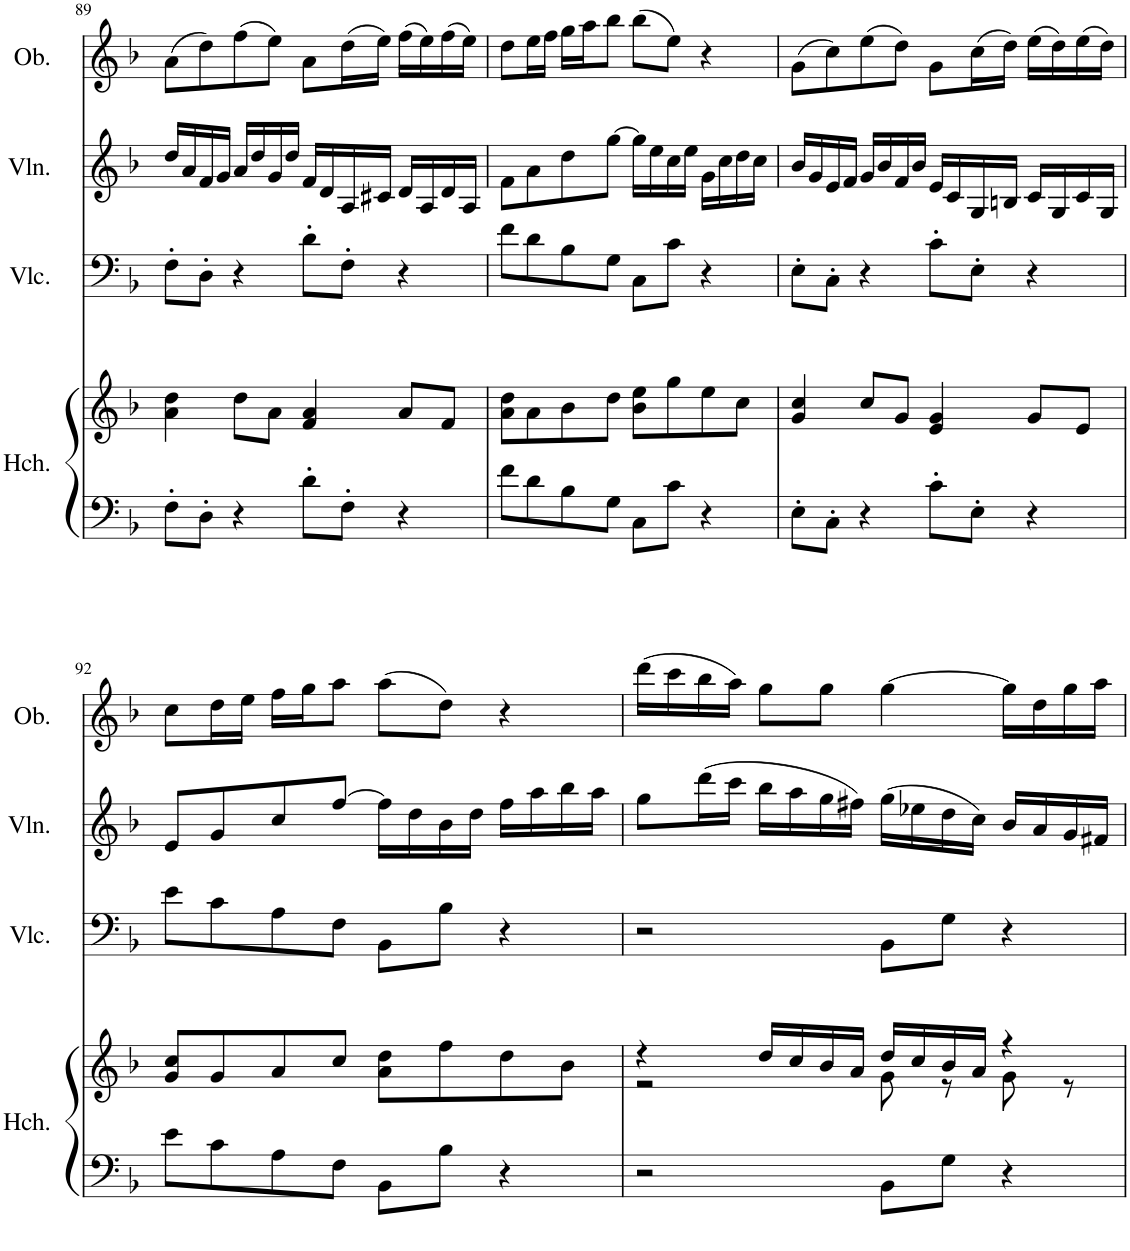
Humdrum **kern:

**kern	**kern	**kern	**kern	**kern
*part4	*part4	*part3	*part2	*part1
*staff5	*staff4	*staff3	*staff2	*staff1
*I"Harpsichord	*	*I"Violoncello	*I"Violin	*I"Oboe
*I'Hch.	*	*I'Vlc.	*I'Vln.	*I'Ob.
!!LO:PB:g=z
*clefF4	*clefG2	*clefF4	*clefG2	*clefG2
*k[b-]	*k[b-]	*k[b-]	*k[b-]	*k[b-]
*M4/4	*M4/4	*M4/4	*M4/4	*M4/4
*met(c)	*met(c)	*met(c)	*met(c)	*met(c)
=89	=89	=89	=89	=89
8F'\L	4a\ 4dd\	8F'\L	16dd/LL	(8a\L
.	.	.	16a/	.
8D'\J	.	8D'\J	16f/	8dd\)
.	.	.	16g/JJ	.
4r	8dd\L	4r	16a/LL	(8ff\
.	.	.	16dd/	.
.	8a\J	.	16g/	8ee\J)
.	.	.	16dd/JJ	.
8d'\L	4f/ 4a/	8d'\L	16f/LL	8a\L
.	.	.	16d/	.
8F'\J	.	8F'\J	16A/	(16dd\L
.	.	.	16c#X/JJ	16ee\JJ)
4r	8a/L	4r	16d/LL	(16ff\LL
.	.	.	16A/	16ee\)
.	8f/J	.	16d/	(16ff\
.	.	.	16A/JJ	16ee\JJ)
=90	=90	=90	=90	=90
8f\L	8a\ 8dd\L	8f\L	8f\L	8dd\L
8d\	8a\	8d\	8a\	16ee\L
.	.	.	.	16ff\JJ
8B-\	8b-\	8B-\	8dd\	16gg\LL
.	.	.	.	16aa\J
8G\J	8dd\J	8G\J	[8gg\J	8bb-\J
8C\L	8b-\ 8ee\L	8C\L	16gg\LL]	(8bb-\L
.	.	.	16ee\	.
8c\J	8gg\	8c\J	16cc\	8ee\J)
.	.	.	16ee\JJ	.
4r	8ee\	4r	16g\LL	4r
.	.	.	16cc\	.
.	8cc\J	.	16dd\	.
.	.	.	16cc\JJ	.
=91	=91	=91	=91	=91
8E'\L	4g/ 4cc/	8E'\L	16b-/LL	(8g\L
.	.	.	16g/	.
8C'\J	.	8C'\J	16e/	8cc\)
.	.	.	16f/JJ	.
4r	8cc/L	4r	16g/LL	(8ee\
.	.	.	16b-/	.
.	8g/J	.	16f/	8dd\J)
.	.	.	16b-/JJ	.
8c'\L	4e/ 4g/	8c'\L	16e/LL	8g\L
.	.	.	16c/	.
8E'\J	.	8E'\J	16G/	(16cc\L
.	.	.	16Bn/JJ	16dd\JJ)
4r	8g/L	4r	16c/LL	(16ee\LL
.	.	.	16G/	16dd\)
.	8e/J	.	16c/	(16ee\
.	.	.	16G/JJ	16dd\JJ)
!!LO:LB:g=z
=92	=92	=92	=92	=92
8e\L	8g/ 8cc/L	8e\L	8e/L	8cc\L
8c\	8g/	8c\	8g/	16dd\L
.	.	.	.	16ee\JJ
8A\	8a/	8A\	8cc/	16ff\LL
.	.	.	.	16gg\J
8F\J	8cc/J	8F\J	[8ff/J	8aa\J
8BB-\L	8a\ 8dd\L	8BB-\L	16ff\LL]	(8aa\L
.	.	.	16dd\	.
8B-\J	8ff\	8B-\J	16b-\	8dd\J)
.	.	.	16dd\JJ	.
4r	8dd\	4r	16ff\LL	4r
.	.	.	16aa\	.
.	8b-\J	.	16bb-\	.
.	.	.	16aa\JJ	.
=93	=93	=93	=93	=93
*	*^	*	*	*
2r	4r	2r	2r	8gg\L	(16ddd\LL
.	.	.	.	.	16ccc\
.	.	.	.	(16ddd\L	16bb-\
.	.	.	.	16ccc\JJ	16aa\JJ)
.	16dd/LL	.	.	16bb-\LL	8gg\L
.	16cc/	.	.	16aa\	.
.	16b-/	.	.	16gg\	8gg\J
.	16a/JJ	.	.	16ff#X\JJ)	.
8BB-\L	16dd/LL	8g\	8BB-\L	(16gg\LL	[4gg\
.	16cc/	.	.	16ee-X\	.
8G\J	16b-/	8r	8G\J	16dd\	.
.	16a/JJ	.	.	16cc\JJ)	.
4r	4r	8g\	4r	16b-/LL	16gg\LL]
.	.	.	.	16a/	16dd\
.	.	8r	.	16g/	16gg\
.	.	.	.	16f#X/JJ	16aa\JJ
*	*v	*v	*	*	*
=	=	=	=	=
*-	*-	*-	*-	*-
